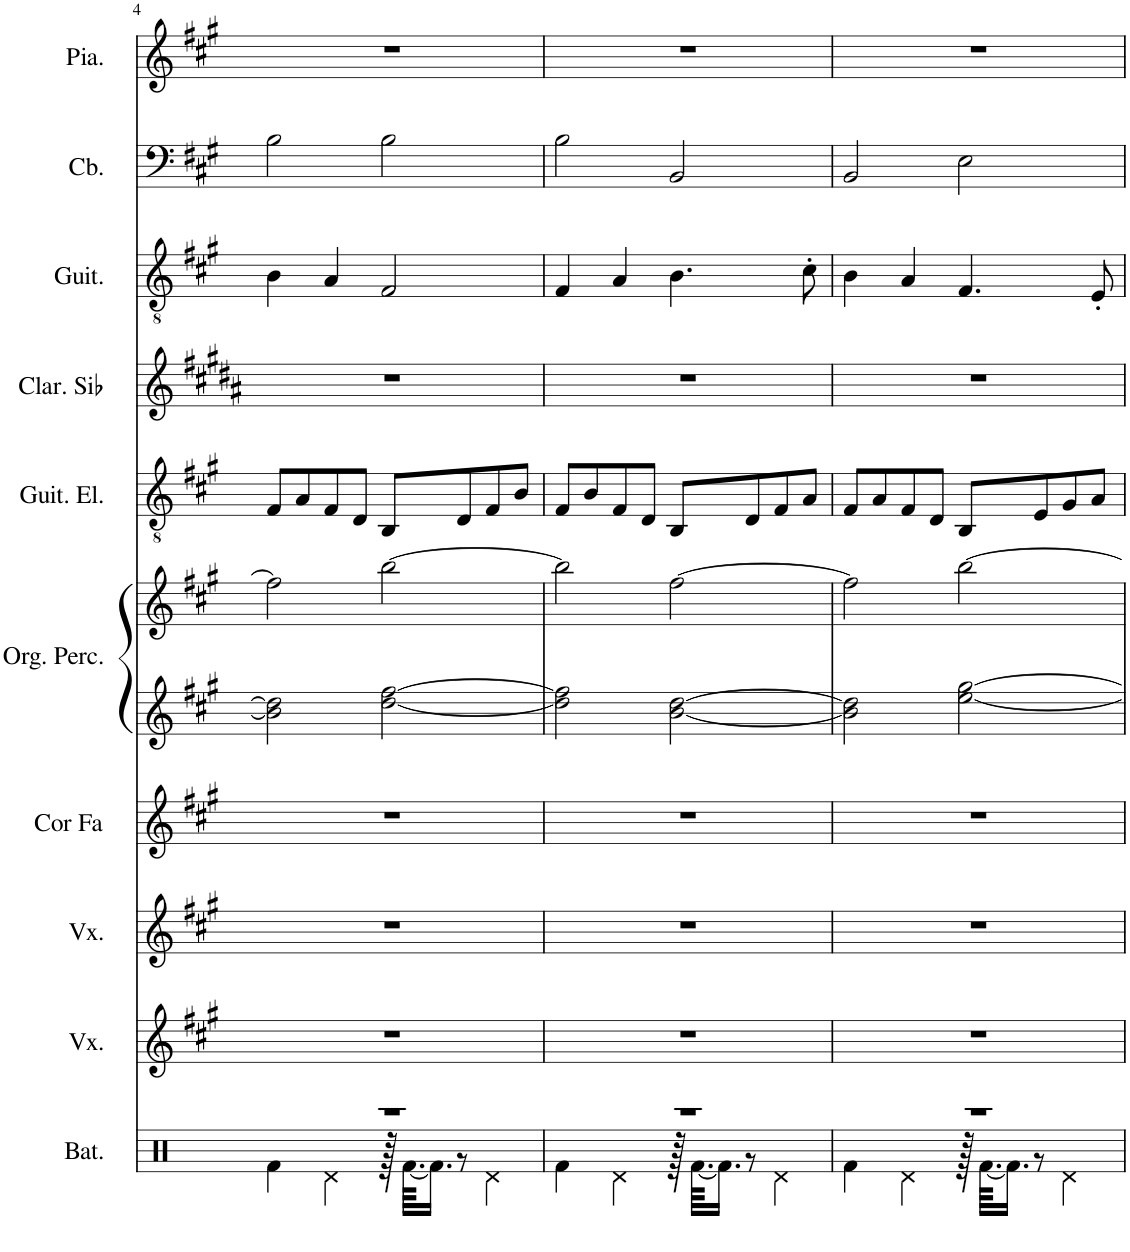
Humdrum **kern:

**kern	**kern	**kern	**kern	**kern	**kern	**kern	**kern	**kern	**kern	**kern
*part10	*part9	*part8	*part7	*part6	*part6	*part5	*part4	*part3	*part2	*part1
*staff11	*staff10	*staff9	*staff8	*staff7	*staff6	*staff5	*staff4	*staff3	*staff2	*staff1
*I"Batterie	*I"Voix	*I"Voix	*I"Cor en Fa	*I"Orgue percussif	*	*I"Guitare électrique	*I"Clarinette en Sib	*I"Guitare acoustique	*I"Contrebasse	*I"Piano
*I'Bat.	*I'Vx.	*I'Vx.	*I'Cor Fa	*I'Org. Perc.	*	*I'Guit. El.	*I'Clar. Sib	*I'Guit.	*I'Cb.	*I'Pia.
!!LO:PB:g=z
*clefX	*clefG2	*clefG2	*clefG2	*clefG2	*clefG2	*clefGv2	*clefG2	*clefGv2	*clefF4	*clefG2
*	*	*	*Trd4c7	*	*	*	*Trd1c2	*	*Trd7c12	*
*k[]	*k[f#c#g#]	*k[f#c#g#]	*k[f#c#g#]	*k[f#c#g#]	*k[f#c#g#]	*k[f#c#g#]	*k[f#c#g#d#a#]	*k[f#c#g#]	*k[f#c#g#]	*k[f#c#g#]
*M4/4	*M4/4	*M4/4	*M4/4	*M4/4	*M4/4	*M4/4	*M4/4	*M4/4	*M4/4	*M4/4
=4	=4	=4	=4	=4	=4	=4	=4	=4	=4	=4
*^	*	*	*	*	*	*	*	*	*	*
1r	4Rf\	1r	1r	1r	2b\] 2dd\]	2ff#\]	8F#/L	1r	4B\	2B\	1r
.	.	.	.	.	.	.	8A/	.	.	.	.
.	4Rd\	.	.	.	.	.	8F#/	.	4A/	.	.
.	.	.	.	.	.	.	8D/J	.	.	.	.
.	128r	.	.	.	[2dd\ [2ff#\	[2bb\	8BB/L	.	2F#/	2B\	.
.	[64.Rf\KKLL	.	.	.	.	.	.	.	.	.	.
.	16.Rf\JJ]	.	.	.	.	.	.	.	.	.	.
.	8r	.	.	.	.	.	8D/	.	.	.	.
.	4Rd\	.	.	.	.	.	8F#/	.	.	.	.
.	.	.	.	.	.	.	8B/J	.	.	.	.
=5	=5	=5	=5	=5	=5	=5	=5	=5	=5	=5	=5
1r	4Rf\	1r	1r	1r	2dd\] 2ff#\]	2bb\]	8F#/L	1r	4F#/	2B\	1r
.	.	.	.	.	.	.	8B/	.	.	.	.
.	4Rd\	.	.	.	.	.	8F#/	.	4A/	.	.
.	.	.	.	.	.	.	8D/J	.	.	.	.
.	128r	.	.	.	[2b\ [2dd\	[2ff#\	8BB/L	.	4.B\	2BB/	.
.	[64.Rf\KKLL	.	.	.	.	.	.	.	.	.	.
.	16.Rf\JJ]	.	.	.	.	.	.	.	.	.	.
.	8r	.	.	.	.	.	8D/	.	.	.	.
.	4Rd\	.	.	.	.	.	8F#/	.	.	.	.
.	.	.	.	.	.	.	8A/J	.	8c#'\	.	.
=6	=6	=6	=6	=6	=6	=6	=6	=6	=6	=6	=6
1r	4Rf\	1r	1r	1r	2b\] 2dd\]	2ff#\]	8F#/L	1r	4B\	2BB/	1r
.	.	.	.	.	.	.	8A/	.	.	.	.
.	4Rd\	.	.	.	.	.	8F#/	.	4A/	.	.
.	.	.	.	.	.	.	8D/J	.	.	.	.
.	128r	.	.	.	[2ee\ [2gg#\	[2bb\	8BB/L	.	4.F#/	2E\	.
.	[64.Rf\KKLL	.	.	.	.	.	.	.	.	.	.
.	16.Rf\JJ]	.	.	.	.	.	.	.	.	.	.
.	8r	.	.	.	.	.	8E/	.	.	.	.
.	4Rd\	.	.	.	.	.	8G#/	.	.	.	.
.	.	.	.	.	.	.	8A/J	.	8E'/	.	.
*v	*v	*	*	*	*	*	*	*	*	*	*
=	=	=	=	=	=	=	=	=	=	=
*-	*-	*-	*-	*-	*-	*-	*-	*-	*-	*-
